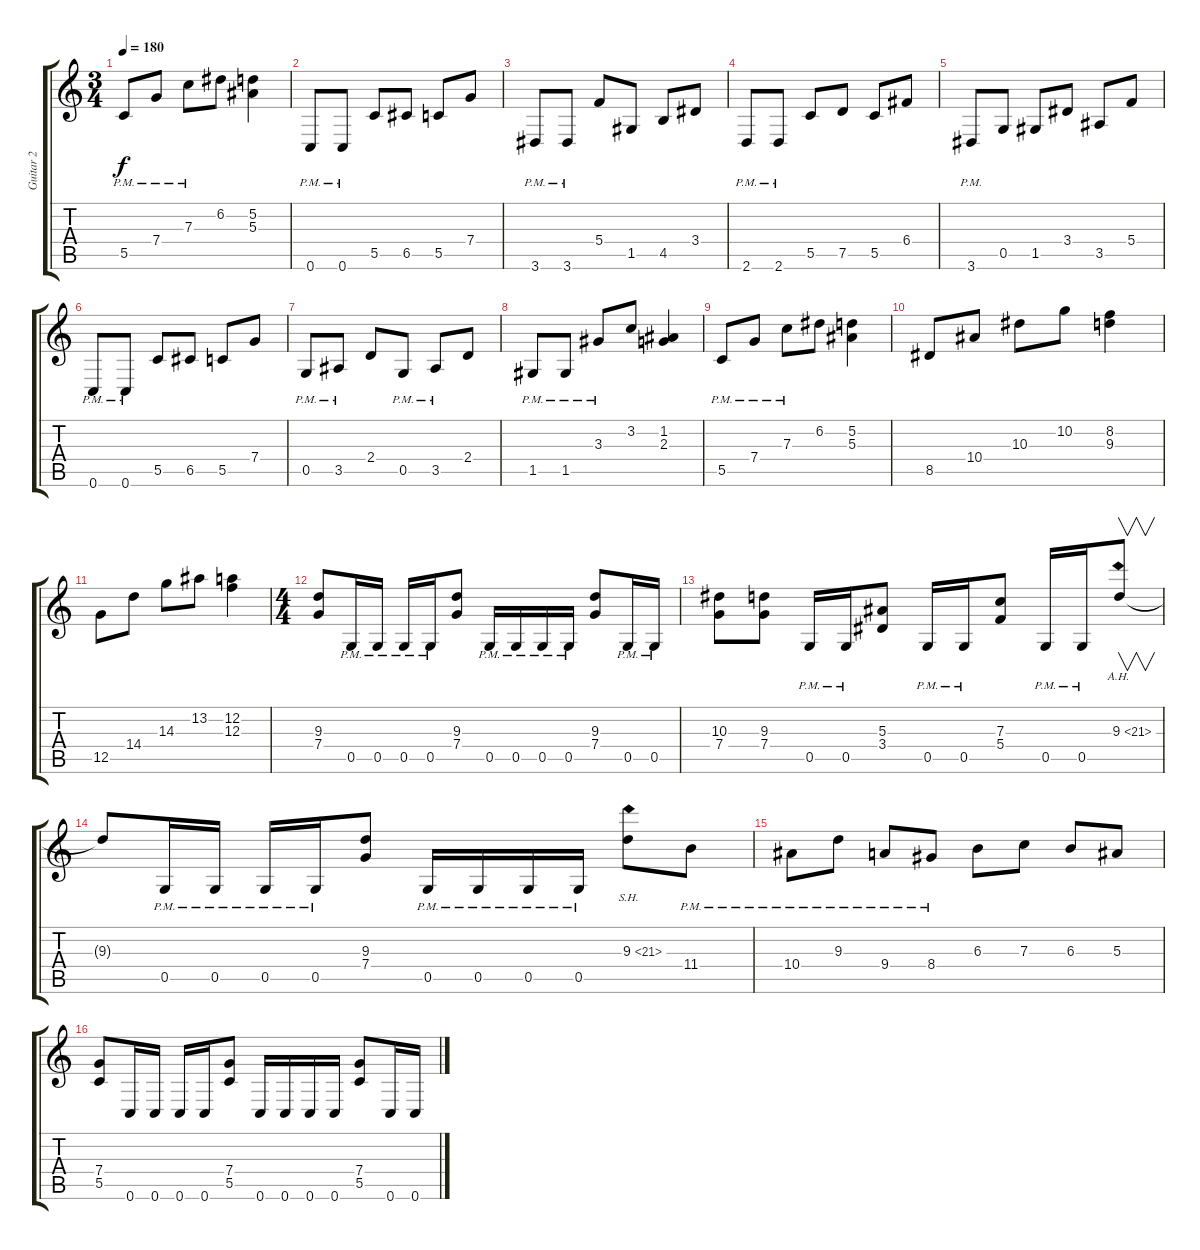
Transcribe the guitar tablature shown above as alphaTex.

\track ("Guitar 2" "Guitar 2") {instrument overdrivenguitar}
\staff {score tabs}
\tuning (D4 A3 F3 C3 G2 C2) {hide}
\ts (3 4)
\tempo 180
\clef g2
\ks c
5.5{pm}.8{dy f} 7.4{pm}.8 7.3{pm}.8 6.2.8 (5.2 5.3).4 |
0.6{pm}.8 0.6{pm}.8 5.5.8 6.5.8 5.5.8 7.4.8 |
3.6{pm}.8 3.6{pm}.8 5.4.8 1.5.8 4.5.8 3.4.8 |
2.6{pm}.8 2.6{pm}.8 5.5.8 7.5.8 5.5.8 6.4.8 |
3.6{pm}.8 0.5.8 1.5.8 3.4.8 3.5.8 5.4.8 |
0.6{pm}.8 0.6{pm}.8 5.5.8 6.5.8 5.5.8 7.4.8 |
0.5{pm}.8 3.5{pm}.8 2.4.8 0.5{pm}.8 3.5{pm}.8 2.4.8 |
1.5{pm}.8 1.5{pm}.8 3.3{pm}.8 3.2.8 (1.2 2.3).4 |
5.5{pm}.8 7.4{pm}.8 7.3{pm}.8 6.2.8 (5.2 5.3).4 |
8.5.8 10.4.8 10.3.8 10.2.8 (8.2 9.3).4 |
12.5.8 14.4.8 14.3.8 13.2.8 (12.2 12.3).4 |
\ts (4 4)
(9.3 7.4).8 0.5{pm}.16 0.5{pm}.16 0.5{pm}.16 0.5{pm}.16 (9.3 7.4).8 0.5{pm}.16 0.5{pm}.16 0.5{pm}.16 0.5{pm}.16 (9.3 7.4).8 0.5{pm}.16 0.5{pm}.16 |
(10.3 7.4).8 (9.3 7.4).8 0.5{pm}.16 0.5{pm}.16 (5.3 3.4).8 0.5{pm}.16 0.5{pm}.16 (7.3 5.4).8 0.5{pm}.16 0.5{pm}.16 9.3{ah 12}.8{v} |
9.3{t}.8 0.5{pm}.16 0.5{pm}.16 0.5{pm}.16 0.5{pm}.16 (9.3 7.4).8 0.5{pm}.16 0.5{pm}.16 0.5{pm}.16 0.5{pm}.16 9.3{sh 12}.8 11.4{pm}.8 |
10.4{pm}.8 9.3{pm}.8 9.4{pm}.8 8.4{pm}.8 6.3.8 7.3.8 6.3.8 5.3.8 |
(7.4 5.5).8 0.6.16 0.6.16 0.6.16 0.6.16 (7.4 5.5).8 0.6.16 0.6.16 0.6.16 0.6.16 (7.4 5.5).8 0.6.16 0.6.16
